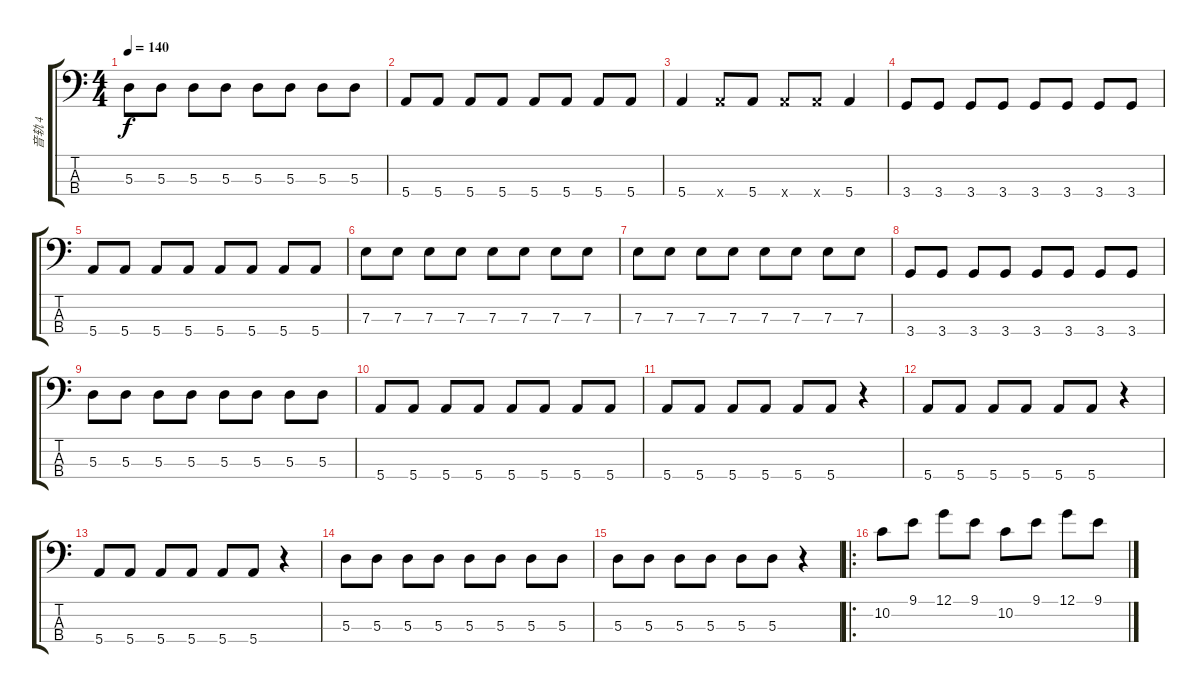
\track ("音轨 4" "音轨 4") {instrument electricbasspick}
\staff {score tabs}
\tuning (G2 D2 A1 E1) {hide}
\ts (4 4)
\tempo 140
\clef f4
\ks c
5.3.8{dy f} 5.3.8 5.3.8 5.3.8 5.3.8 5.3.8 5.3.8 5.3.8 |
5.4.8 5.4.8 5.4.8 5.4.8 5.4.8 5.4.8 5.4.8 5.4.8 |
5.4.4 5.4{x}.8 5.4.8 5.4{x}.8 5.4{x}.8 5.4.4 |
3.4.8 3.4.8 3.4.8 3.4.8 3.4.8 3.4.8 3.4.8 3.4.8 |
5.4.8 5.4.8 5.4.8 5.4.8 5.4.8 5.4.8 5.4.8 5.4.8 |
7.3.8 7.3.8 7.3.8 7.3.8 7.3.8 7.3.8 7.3.8 7.3.8 |
7.3.8 7.3.8 7.3.8 7.3.8 7.3.8 7.3.8 7.3.8 7.3.8 |
3.4.8 3.4.8 3.4.8 3.4.8 3.4.8 3.4.8 3.4.8 3.4.8 |
5.3.8 5.3.8 5.3.8 5.3.8 5.3.8 5.3.8 5.3.8 5.3.8 |
5.4.8 5.4.8 5.4.8 5.4.8 5.4.8 5.4.8 5.4.8 5.4.8 |
5.4.8 5.4.8 5.4.8 5.4.8 5.4.8 5.4.8 r.4 |
5.4.8 5.4.8 5.4.8 5.4.8 5.4.8 5.4.8 r.4 |
5.4.8 5.4.8 5.4.8 5.4.8 5.4.8 5.4.8 r.4 |
5.3.8 5.3.8 5.3.8 5.3.8 5.3.8 5.3.8 5.3.8 5.3.8 |
5.3.8 5.3.8 5.3.8 5.3.8 5.3.8 5.3.8 r.4 |
\ro
10.2.8 9.1.8 12.1.8 9.1.8 10.2.8 9.1.8 12.1.8 9.1.8
